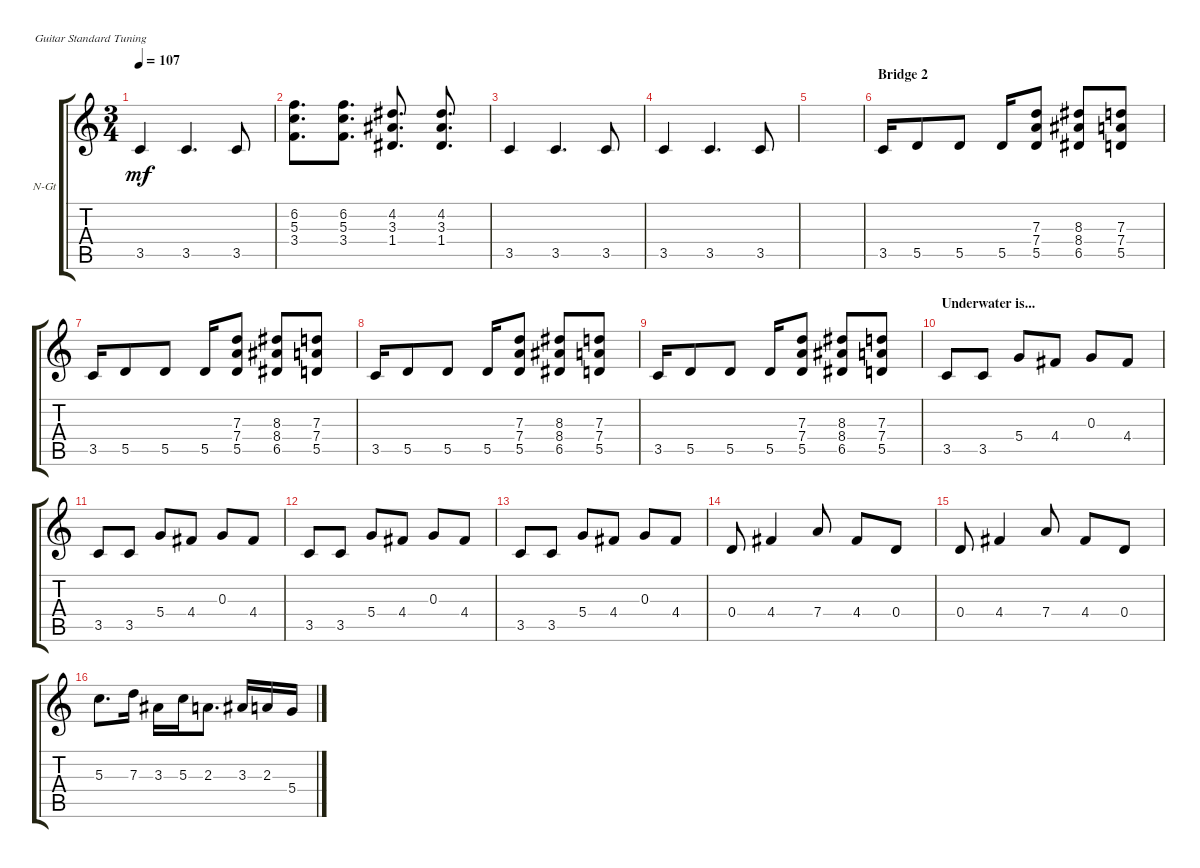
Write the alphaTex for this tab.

\defaultSystemsLayout 4
\bracketExtendMode groupsimilarinstruments
\firstSystemTrackNameOrientation horizontal
\otherSystemsTrackNameOrientation horizontal
\track ("Nylon Guitar" "N-Gt") {instrument acousticguitarnylon}
\staff {score tabs}
\tuning (E4 B3 G3 D3 A2 E2)
\ts (3 4)
\tempo 107
\clef g2
\ks c
3.5.4{dy mf} 3.5.4{d} 3.5.8 |
(5.3 3.4 6.2).8{d} (5.3 3.4 6.2).8{d} (4.2 3.3 1.4).8{d} (4.2 3.3 1.4).8{d} |
3.5.4 3.5.4{d} 3.5.8 |
3.5.4 3.5.4{d} 3.5.8 |
|
\section ("" "Bridge 2")
3.5.16 5.5.8 5.5.8 5.5.16 (7.3 7.4 5.5).8 (8.3 8.4 6.5).8 (7.3 7.4 5.5).8 |
3.5.16 5.5.8 5.5.8 5.5.16 (7.3 7.4 5.5).8 (8.3 8.4 6.5).8 (7.3 7.4 5.5).8 |
3.5.16 5.5.8 5.5.8 5.5.16 (7.3 7.4 5.5).8 (8.3 8.4 6.5).8 (7.3 7.4 5.5).8 |
3.5.16 5.5.8 5.5.8 5.5.16 (7.3 7.4 5.5).8 (8.3 8.4 6.5).8 (7.3 7.4 5.5).8 |
\section ("" "Underwater is...")
3.5.8 3.5.8 5.4.8 4.4.8 0.3.8 4.4.8 |
3.5.8 3.5.8 5.4.8 4.4.8 0.3.8 4.4.8 |
3.5.8 3.5.8 5.4.8 4.4.8 0.3.8 4.4.8 |
3.5.8 3.5.8 5.4.8 4.4.8 0.3.8 4.4.8 |
0.4.8 4.4.4 7.4.8 4.4.8 0.4.8 |
0.4.8 4.4.4 7.4.8 4.4.8 0.4.8 |
5.3.8{d} 7.3.16 3.3.16 5.3.16 2.3.8{d} 3.3.16 2.3.16 5.4.16
